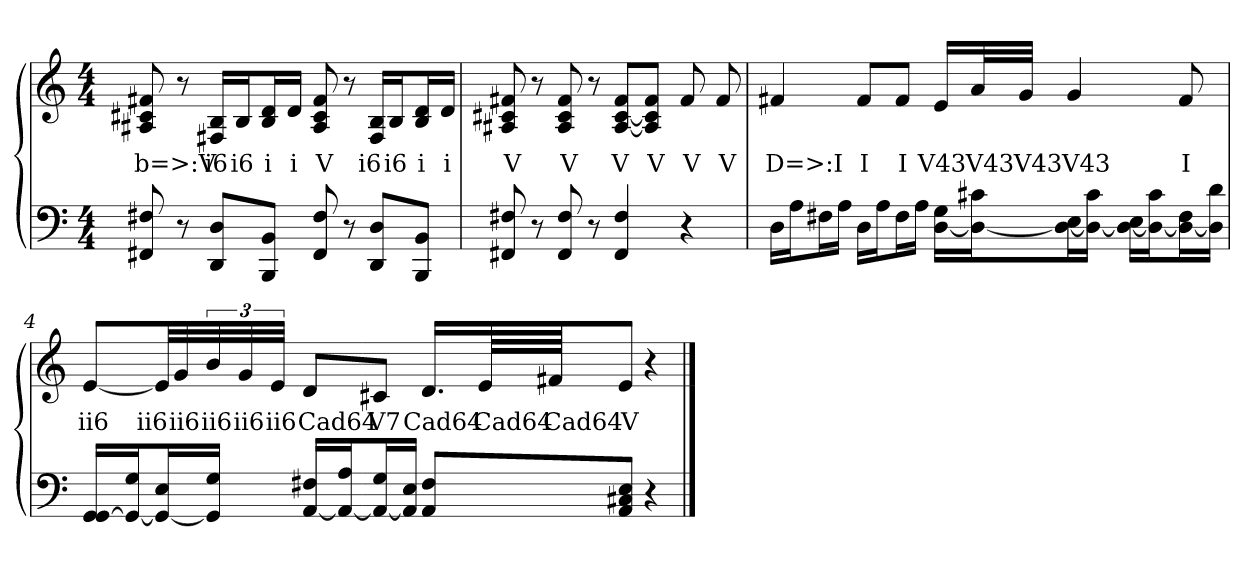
**kern	**kern	**text
*part1	*part1	*part1
*staff2	*staff1	*staff1
*clefF4	*clefG2	*
*k[]	*k[]	*
*C:	*C:	*
*M4/4	*M4/4	*
=	=	=
8FF#X 8F#X	8A#X 8c#X 8f#X	b=>:V
8r	8r	.
8DD/ 8D/L	16F#X/ 16B/LL	i6
.	16B/J	i6
8BBB/ 8BB/J	16B/ 16d/L	i
.	16d/JJ	i
8FF# 8F#	8A# 8c# 8f#	V
8r	8r	.
8DD/ 8D/L	16F#/ 16B/LL	i6
.	16B/J	i6
8BBB/ 8BB/J	16B/ 16d/L	i
.	16d/JJ	i
=2	=2	=2
8FF#X 8F#X	8A#X 8c#X 8f#X	V
8r	8r	.
8FF# 8F#	8A# 8c# 8f#	V
8r	8r	.
4FF# 4F#	[8A#/ [8c#/ 8f#/L	V
.	8A#]/ 8c#]/ 8f#/J	V
4r	8f#/	V
.	8f#/	V
=3	=3	=3
16D\LL	4f#X	D=>:I
16A\J	.	.
16F#X\L	.	.
16A\JJ	.	.
16D\LL	8f#/L	I
16A\J	.	.
16F#\L	8f#/J	I
16A\JJ	.	.
[16D\ 16G\LL	16e/LL	V43
16D_\ 16c#X\J	32a/L	V43
.	32g/JJJ	V43
16D_\ 16E\L	4g	V43
16D_\ 16c#\JJ	.	.
16D_\ 16E\LL	.	.
16D_\ 16c#\J	.	.
16D_\ 16F#\L	8f#	I
16D]\ 16d\JJ	.	.
=4	=4	=4
16GG/ [16GG/LL	[8e/L	ii6
16GG_/ 16G/J	.	.
16GG_/ 16E/L	32e/LL]	ii6
.	32g/	ii6
16GG]/ 16G/JJ	48b/	ii6
.	48g/	ii6
.	48e/JJJ	ii6
[16AA/ 16F#X/LL	8d/L	Cad64
16AA_/ 16A/J	.	.
16AA_/ 16G/L	8c#X/J	V7
16AA]/ 16E/JJ	.	.
8AA/ 8F#/L	16.d/LL	Cad64
.	64e/LL	Cad64
.	64f#X/JJJ	Cad64
8AA/ 8C#X/ 8E/J	8e/J	V
4r	4r	.
==	==	==
*-	*-	*-
